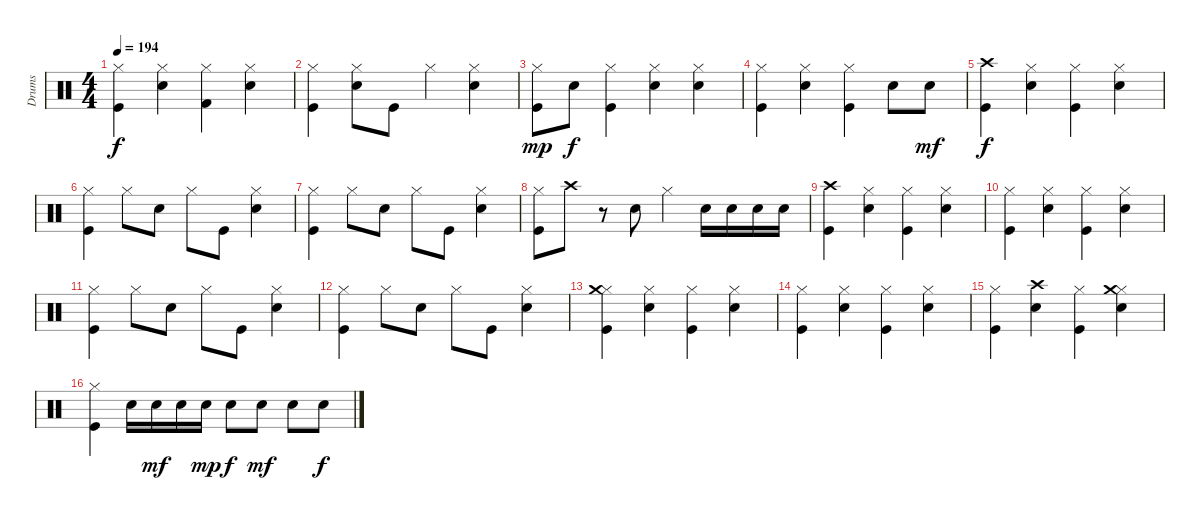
\track ("Drums" "Drums") {instrument percussion}
\staff {score}
\articulation defaults
\ts (4 4)
\tempo 194
\clef neutral
\ks c
("Kick (hit)" "Hi-Hat (closed)").4{dy f} ("Snare (hit) 2" "Hi-Hat (closed)").4 ("Kick (hit) 2" "Hi-Hat (closed)").4 ("Snare (hit) 2" "Hi-Hat (closed)").4 |
("Kick (hit)" "Hi-Hat (closed)").4 ("Snare (hit) 2" "Hi-Hat (closed)").8 "Kick (hit)".8 "Hi-Hat (closed)".4 ("Snare (hit) 2" "Hi-Hat (closed)").4 |
("Kick (hit)" "Hi-Hat (closed)").8{dy mp} "Snare (hit) 2".8{dy f} ("Kick (hit)" "Hi-Hat (closed)").4 ("Snare (hit) 2" "Hi-Hat (closed)").4 ("Snare (hit) 2" "Hi-Hat (closed)").4 |
("Kick (hit)" "Hi-Hat (closed)").4 ("Snare (hit) 2" "Hi-Hat (closed)").4 ("Kick (hit)" "Hi-Hat (closed)").4 "Snare (hit) 2".8 "Snare (hit) 2".8{dy mf} |
("Kick (hit)" "Crash high (hit)").4{dy f} ("Snare (hit) 2" "Hi-Hat (closed)").4 ("Kick (hit)" "Hi-Hat (closed)").4 ("Snare (hit) 2" "Hi-Hat (closed)").4 |
("Kick (hit)" "Hi-Hat (closed)").4 "Hi-Hat (closed)".8 "Snare (hit) 2".8 "Hi-Hat (closed)".8 "Kick (hit)".8 ("Snare (hit) 2" "Hi-Hat (closed)").4 |
("Kick (hit)" "Hi-Hat (closed)").4 "Hi-Hat (closed)".8 "Snare (hit) 2".8 "Hi-Hat (closed)".8 "Kick (hit)".8 ("Snare (hit) 2" "Hi-Hat (closed)").4 |
("Kick (hit)" "Hi-Hat (closed)").8 "Crash high (hit)".8 r.8 "Snare (hit) 2".8 "Hi-Hat (closed)".4 "Snare (hit) 2".16 "Snare (hit) 2".16 "Snare (hit) 2".16 "Snare (hit) 2".16 |
("Kick (hit)" "Crash high (hit)").4 ("Snare (hit) 2" "Hi-Hat (closed)").4 ("Kick (hit)" "Hi-Hat (closed)").4 ("Snare (hit) 2" "Hi-Hat (closed)").4 |
("Kick (hit)" "Hi-Hat (closed)").4 ("Snare (hit) 2" "Hi-Hat (closed)").4 ("Kick (hit)" "Hi-Hat (closed)").4 ("Snare (hit) 2" "Hi-Hat (closed)").4 |
("Kick (hit)" "Hi-Hat (closed)").4 "Hi-Hat (closed)".8 "Snare (hit) 2".8 "Hi-Hat (closed)".8 "Kick (hit)".8 ("Snare (hit) 2" "Hi-Hat (closed)").4 |
("Kick (hit)" "Hi-Hat (closed)").4 "Hi-Hat (closed)".8 "Snare (hit) 2".8 "Hi-Hat (closed)".8 "Kick (hit)".8 ("Snare (hit) 2" "Hi-Hat (closed)").4 |
("Kick (hit)" "Hi-Hat (closed)" "Crash medium (hit)").4 ("Snare (hit) 2" "Hi-Hat (closed)").4 ("Kick (hit)" "Hi-Hat (closed)").4 ("Snare (hit) 2" "Hi-Hat (closed)").4 |
("Kick (hit)" "Hi-Hat (closed)").4 ("Snare (hit) 2" "Hi-Hat (closed)").4 ("Kick (hit)" "Hi-Hat (closed)").4 ("Snare (hit) 2" "Hi-Hat (closed)").4 |
("Kick (hit)" "Hi-Hat (closed)").4 ("Snare (hit) 2" "Crash high (hit)").4 ("Kick (hit)" "Hi-Hat (closed)").4 ("Snare (hit) 2" "Hi-Hat (closed)" "Crash medium (hit)").4 |
("Kick (hit)" "Hi-Hat (closed)").4 "Snare (hit) 2".16 "Snare (hit) 2".16{dy mf} "Snare (hit) 2".16 "Snare (hit) 2".16{dy mp} "Snare (hit) 2".8{dy f} "Snare (hit) 2".8{dy mf} "Snare (hit) 2".8 "Snare (hit) 2".8{dy f}
